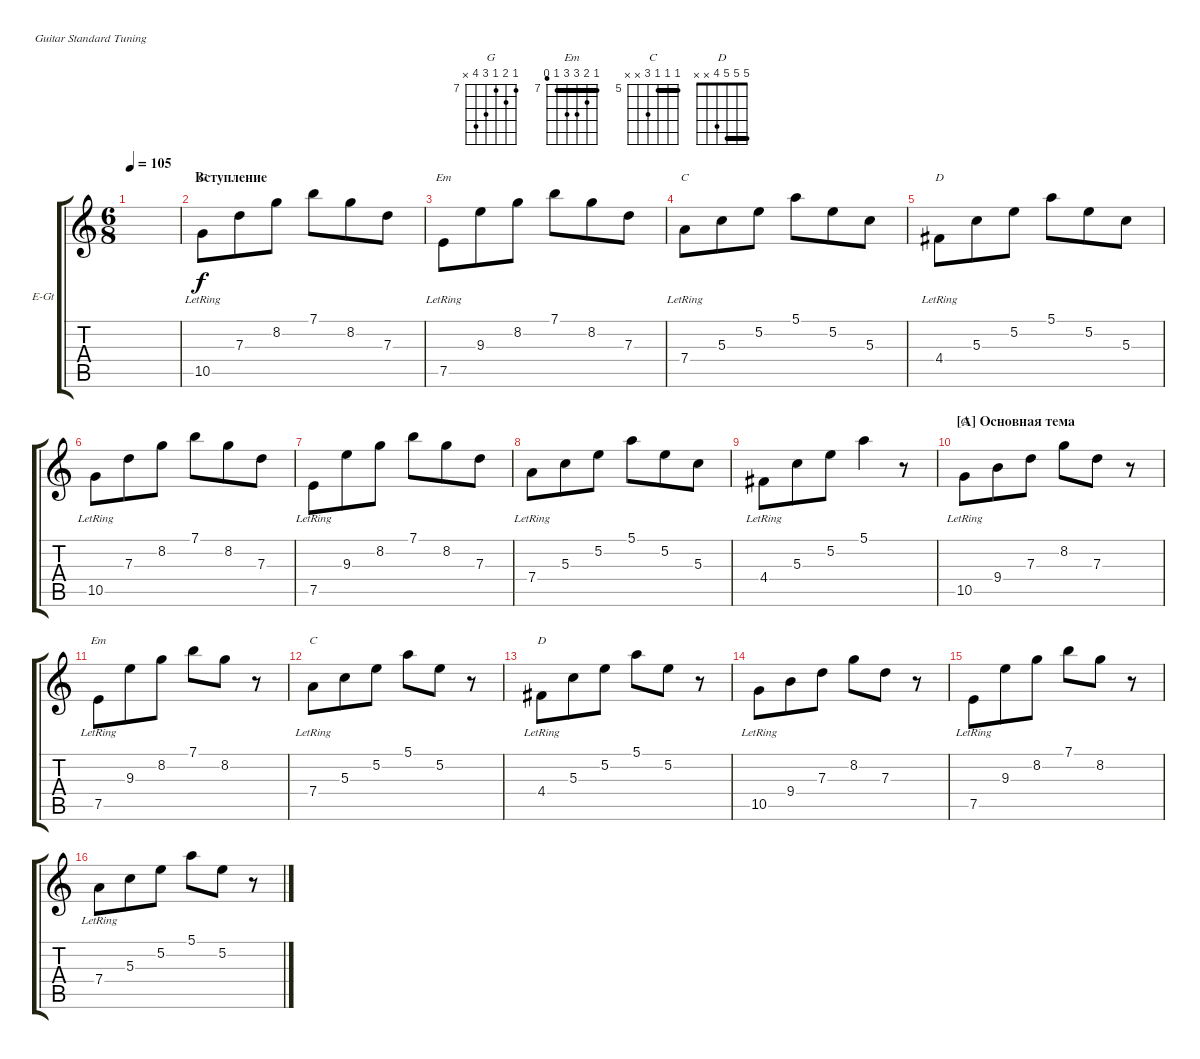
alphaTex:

\defaultSystemsLayout 4
\bracketExtendMode groupsimilarinstruments
\firstSystemTrackNameOrientation horizontal
\otherSystemsTrackNameOrientation horizontal
\track ("Clean" "E-Gt") {instrument electricguitarclean}
\staff {score tabs}
\tuning (E4 B3 G3 D3 A2 E2)
\chord ("G" 7 8 7 9 10 x) {firstfret 7}
\chord ("Em" 7 8 9 9 7 6) {firstfret 7 barre 7}
\chord ("C" 5 5 5 7 x x) {firstfret 5 barre (5 5)}
\chord ("D" 5 5 5 4 x x) {barre (5 5)}
\ts (6 8)
\tempo 105
\clef g2
\scale
0.487395
\ks c
|
\section ("" "Вступление")
\scale
0.256303 10.5{lr}.8{ch "G"} 7.3.8 8.2.8 7.1.8 8.2.8 7.3.8 |
\scale
0.256303 7.5{lr}.8{ch "Em"} 9.3.8 8.2.8 7.1.8 8.2.8 7.3.8 |
\scale
0.333333 7.4{lr}.8{ch "C"} 5.3.8 5.2.8 5.1.8 5.2.8 5.3.8 |
\scale
0.333333 4.4{lr}.8{ch "D"} 5.3.8 5.2.8 5.1.8 5.2.8 5.3.8 |
\scale
0.333333 10.5{lr}.8 7.3.8 8.2.8 7.1.8 8.2.8 7.3.8 |
\scale
0.333333 7.5{lr}.8 9.3.8 8.2.8 7.1.8 8.2.8 7.3.8 |
\scale
0.333333 7.4{lr}.8 5.3.8 5.2.8 5.1.8 5.2.8 5.3.8 |
\scale
0.333333 4.4{lr}.8 5.3.8 5.2.8 5.1.4 r.8 |
\section ("A" "Основная тема")
\scale
0.333333 10.5{lr}.8{ch "G"} 9.4.8 7.3.8 8.2.8 7.3.8 r.8 |
\scale
0.333333 7.5{lr}.8{ch "Em"} 9.3.8 8.2.8 7.1.8 8.2.8 r.8 |
\scale
0.333333 7.4{lr}.8{ch "C"} 5.3.8 5.2.8 5.1.8 5.2.8 r.8 |
\scale
0.333333 4.4{lr}.8{ch "D"} 5.3.8 5.2.8 5.1.8 5.2.8 r.8 |
\scale
0.333333 10.5{lr}.8 9.4.8 7.3.8 8.2.8 7.3.8 r.8 |
\scale
0.333333 7.5{lr}.8 9.3.8 8.2.8 7.1.8 8.2.8 r.8 |
\scale
0.333333 7.4{lr}.8 5.3.8 5.2.8 5.1.8 5.2.8 r.8
